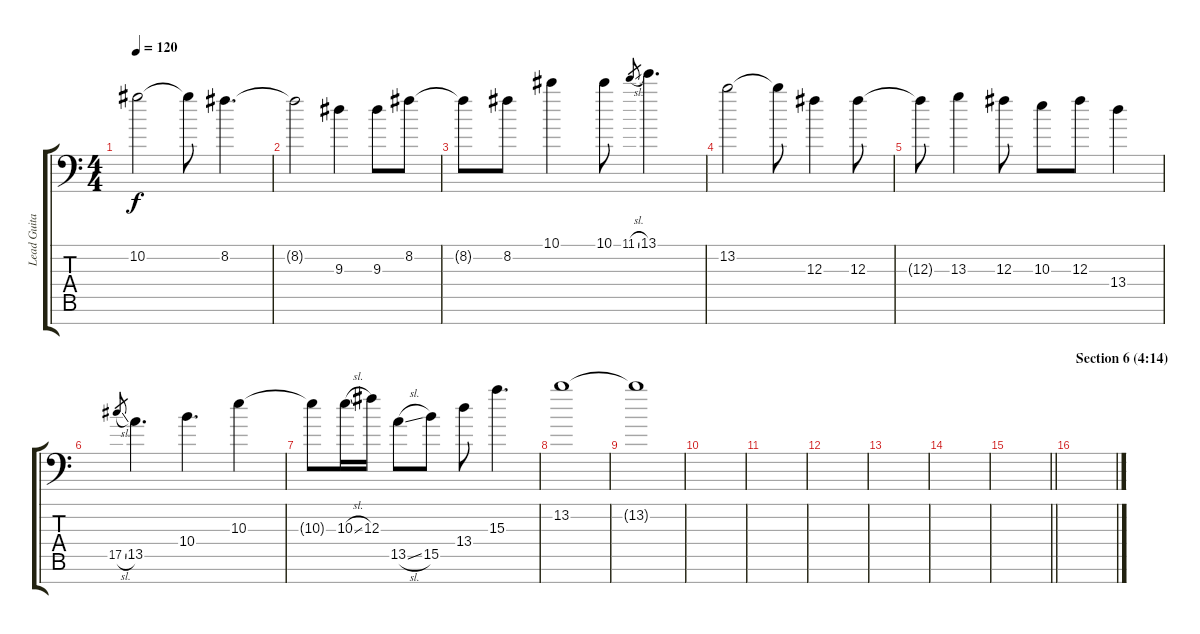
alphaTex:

\track ("Lead Guitar" "Lead Guita") {instrument distortionguitar}
\staff {score tabs}
\tuning (Eb4 Bb3 Gb3 Db3 Ab2 Eb2 Ab1) {hide}
\ts (4 4)
\tempo 120
\clef f4
\ks c
10.2{t}.2{dy f} 10.2{t}.8 8.2.4{d} |
8.2{t}.2 9.3.4 9.3.8 8.2.8 |
8.2{t}.8 8.2.8 10.1.4 10.1.8 11.1{sl}.8{gr} 13.1.4{d} |
13.2.2 13.2{t}.8 12.3.4 12.3.8 |
12.3{t}.8 13.3.4 12.3.8 10.3.8 12.3.8 13.4.4 |
17.5{sl}.8{gr} 13.5.4{d} 10.4.4{d} 10.3.4 |
10.3{t}.8 10.3{sl}.16 12.3.16 13.5{sl}.8 15.5.8 13.4.8 15.3.4{d} |
13.2.1 |
13.2{t}.1 |
|
|
|
|
|
\barLineRight lightlight
|
\section ("" "Section 6 (4:14)")
